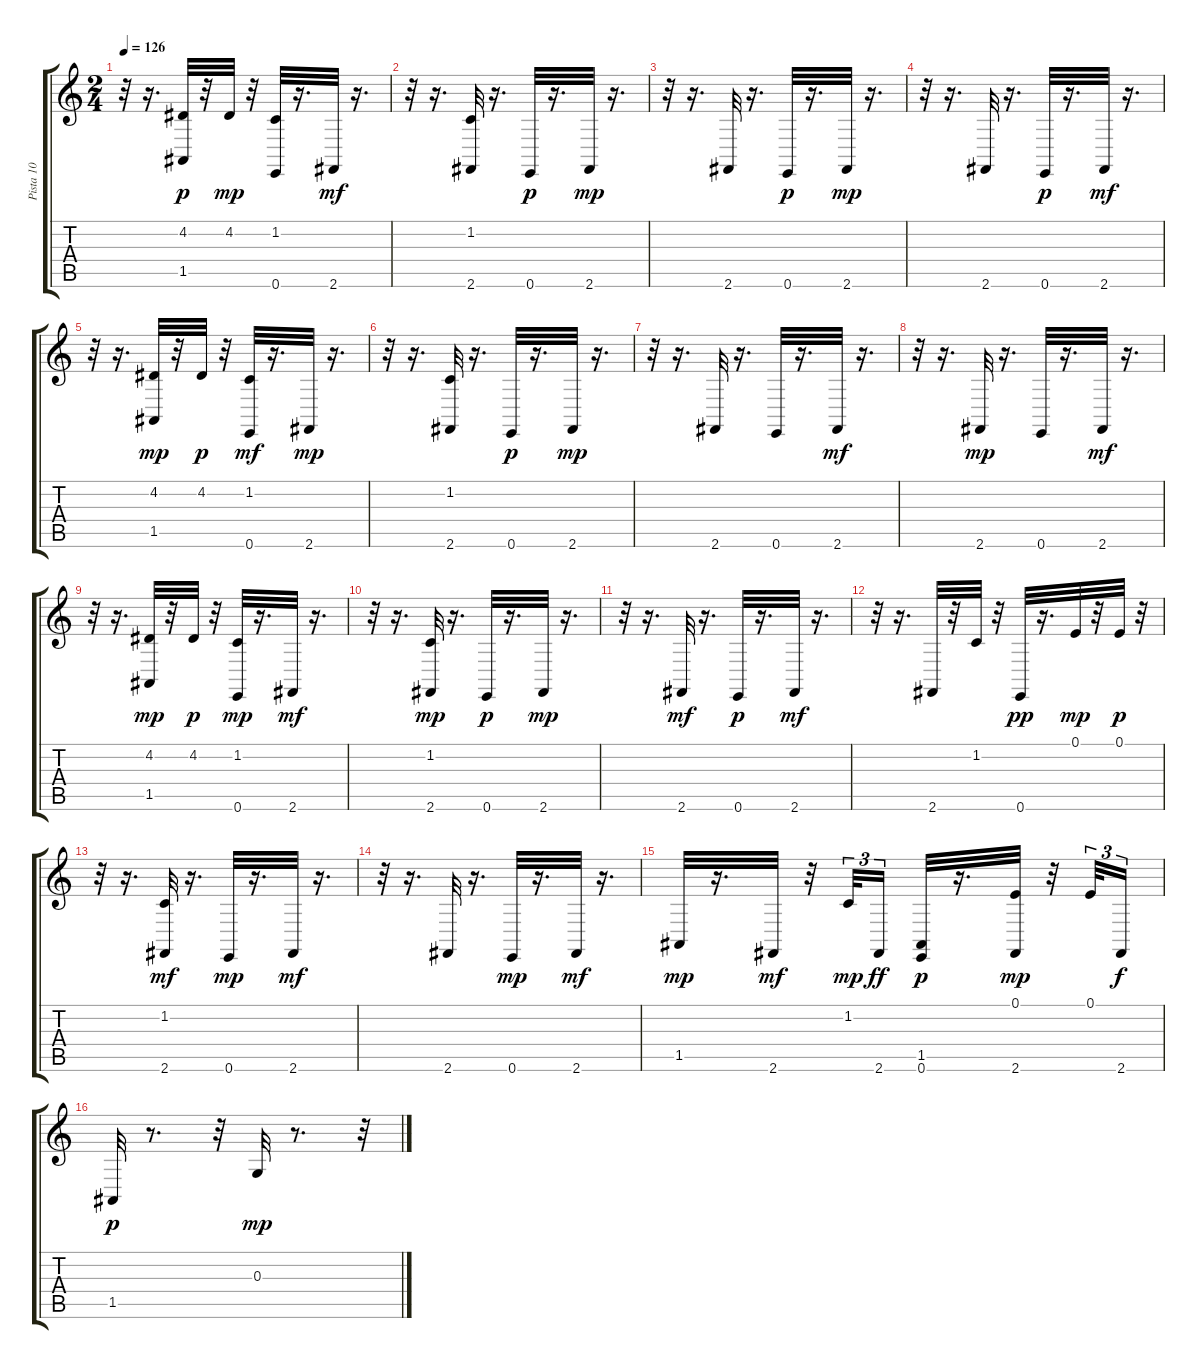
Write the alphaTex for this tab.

\track ("Pista 10" "Pista 10") {instrument acousticgrandpiano}
\staff {score tabs}
\tuning (E4 B3 G3 D3 A2 E2) {hide}
\ts (2 4)
\tempo 126
\clef g2
\ks c
r.32{dy mp} r.16{d} (4.2 1.5).32{dy p} r.32 4.2.32{dy mp} r.32 (1.2 0.6).32 r.16{d} 2.6.32{dy mf} r.16{d} |
r.32 r.16{d} (1.2 2.6).32 r.16{d} 0.6.32{dy p} r.16{d} 2.6.32{dy mp} r.16{d} |
r.32 r.16{d} 2.6.32 r.16{d} 0.6.32{dy p} r.16{d} 2.6.32{dy mp} r.16{d} |
r.32 r.16{d} 2.6.32 r.16{d} 0.6.32{dy p} r.16{d} 2.6.32{dy mf} r.16{d} |
r.32 r.16{d} (4.2 1.5).32{dy mp} r.32 4.2.32{dy p} r.32 (1.2 0.6).32{dy mf} r.16{d} 2.6.32{dy mp} r.16{d} |
r.32 r.16{d} (1.2 2.6).32 r.16{d} 0.6.32{dy p} r.16{d} 2.6.32{dy mp} r.16{d} |
r.32 r.16{d} 2.6.32 r.16{d} 0.6.32 r.16{d} 2.6.32{dy mf} r.16{d} |
r.32 r.16{d} 2.6.32{dy mp} r.16{d} 0.6.32 r.16{d} 2.6.32{dy mf} r.16{d} |
r.32 r.16{d} (4.2 1.5).32{dy mp} r.32 4.2.32{dy p} r.32 (1.2 0.6).32{dy mp} r.16{d} 2.6.32{dy mf} r.16{d} |
r.32 r.16{d} (1.2 2.6).32{dy mp} r.16{d} 0.6.32{dy p} r.16{d} 2.6.32{dy mp} r.16{d} |
r.32 r.16{d} 2.6.32{dy mf} r.16{d} 0.6.32{dy p} r.16{d} 2.6.32{dy mf} r.16{d} |
r.32 r.16{d} 2.6.32 r.32 1.2.32 r.32 0.6.32{dy pp} r.16{d} 0.1.32{dy mp} r.32 0.1.32{dy p} r.32 |
r.32 r.16{d} (1.2 2.6).32{dy mf} r.16{d} 0.6.32{dy mp} r.16{d} 2.6.32{dy mf} r.16{d} |
r.32 r.16{d} 2.6.32 r.16{d} 0.6.32{dy mp} r.16{d} 2.6.32{dy mf} r.16{d} |
1.5.32{dy mp} r.16{d} 2.6.32{dy mf} r.32 1.2.32{tu (3 2) dy mp} 2.6.16{tu (3 2) dy ff} (1.5 0.6).32{dy p} r.16{d} (0.1 2.6).32{dy mp} r.32 0.1.32{tu (3 2)} 2.6.16{tu (3 2) dy f} |
1.5.32{dy p} r.8{d} r.32 0.3.32{dy mp} r.8{d} r.32
